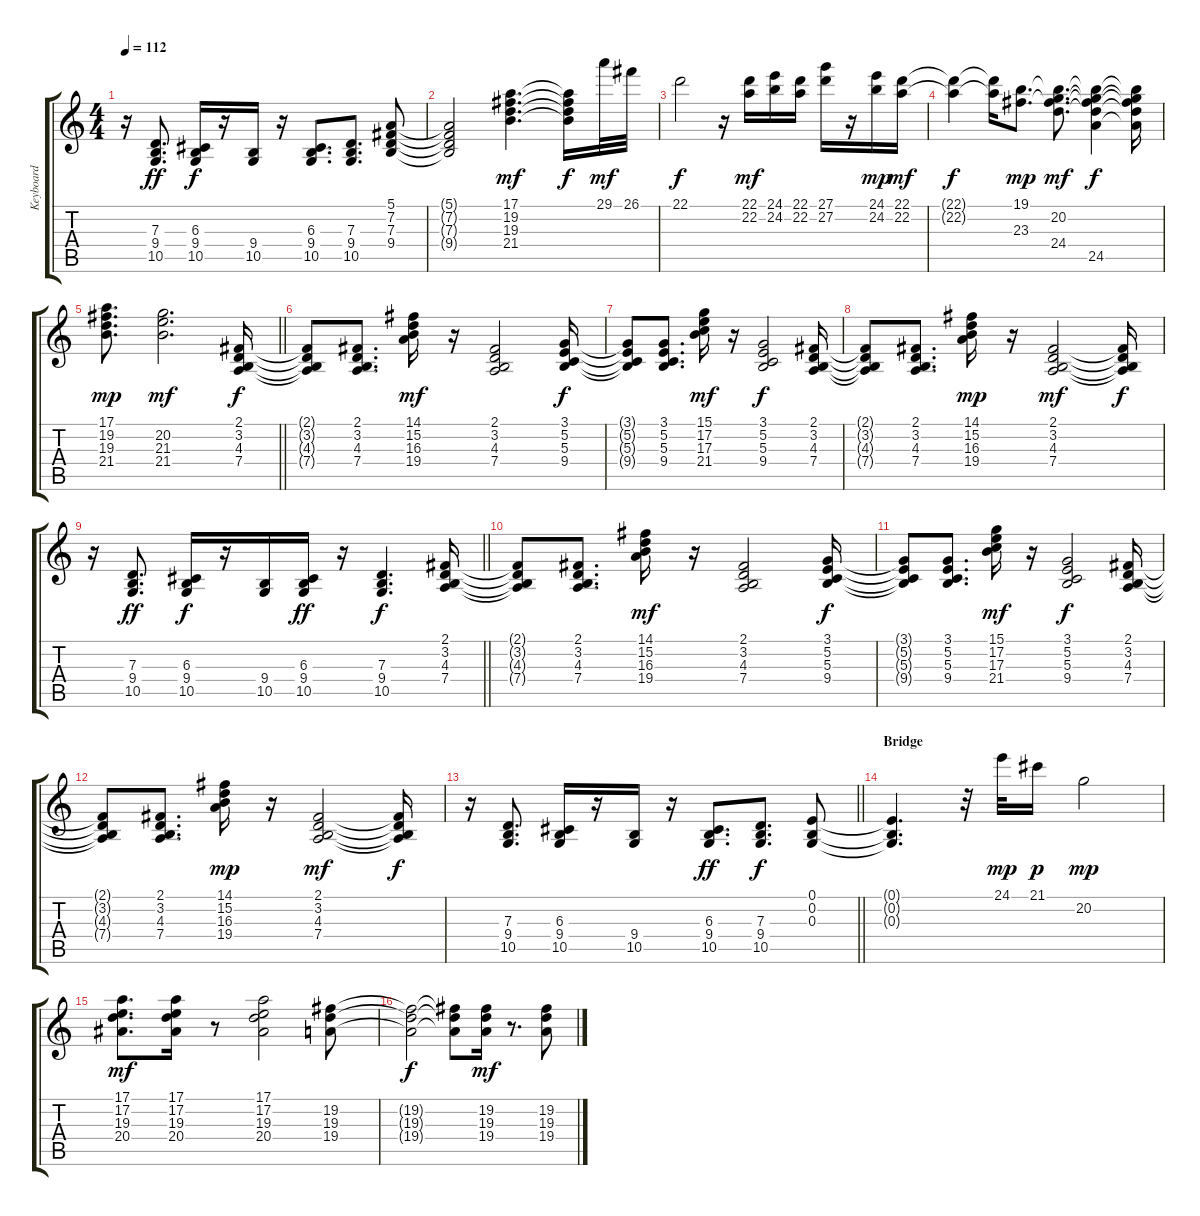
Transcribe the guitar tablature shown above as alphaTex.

\track ("Keyboard" "Keyboard") {instrument electricpiano1}
\staff {score tabs}
\tuning (E4 B3 G3 D3 A2 E2) {hide}
\ts (4 4)
\tempo 112
\clef g2
\ks c
r.16{dy f} (7.3 9.4 10.5).8{d dy ff} (6.3 9.4 10.5).16{dy f} r.16 (9.4 10.5).16 r.16 (6.3 9.4 10.5).8{d} (7.3 9.4 10.5).8{d} (5.1 7.2 7.3 9.4).8 |
(5.1{t} 7.2{t} 7.3{t} 9.4{t}).2 (17.1 19.2 19.3 21.4).4{d dy mf} (17.1{t} 19.2{t} 19.3{t} 21.4{t}).16{dy f} 29.1.32{dy mf} 26.1.32 |
22.1.2{dy f} r.16 (22.1 22.2).16{dy mf} (24.1 24.2).16 (22.1 22.2).16 (27.1 27.2).16 r.16 (24.1 24.2).16{dy mp} (22.1 22.2).16{dy mf} |
(22.1{t} 22.2{t}).4{dy f} (22.1{t} 22.2{t}).16 (19.1 23.3).8{d dy mp} (19.1{t} 20.2 23.3{t} 24.4).8{d dy mf} (19.1{t} 20.2{t} 23.3{t} 24.4{t} 24.5).4{dy f} (19.1{t} 20.2{t} 23.3{t} 24.4{t} 24.5{t}).16 |
\barLineRight lightlight
(17.1 19.2 19.3 21.4).8{d dy mp} (20.2 21.3 21.4).2{d dy mf} (2.1 3.2 4.3 7.4).16{dy f} |
(2.1{t} 3.2{t} 4.3{t} 7.4{t}).8 (2.1 3.2 4.3 7.4).8{d} (14.1 15.2 16.3 19.4).16{dy mf} r.16 (2.1 3.2 4.3 7.4).2 (3.1 5.2 5.3 9.4).16{dy f} |
(3.1{t} 5.2{t} 5.3{t} 9.4{t}).8 (3.1 5.2 5.3 9.4).8{d} (15.1 17.2 17.3 21.4).16{dy mf} r.16 (3.1 5.2 5.3 9.4).2{dy f} (2.1 3.2 4.3 7.4).16 |
(2.1{t} 3.2{t} 4.3{t} 7.4{t}).8 (2.1 3.2 4.3 7.4).8{d} (14.1 15.2 16.3 19.4).16{dy mp} r.16 (2.1 3.2 4.3 7.4).2{dy mf} (2.1{t} 3.2{t} 4.3{t} 7.4{t}).16{dy f} |
\barLineRight lightlight
r.16 (7.3 9.4 10.5).8{d dy ff} (6.3 9.4 10.5).16{dy f} r.16 (9.4 10.5).16 (6.3 9.4 10.5).16{dy ff} r.16 (7.3 9.4 10.5).4{d dy f} (2.1 3.2 4.3 7.4).16 |
(2.1{t} 3.2{t} 4.3{t} 7.4{t}).8 (2.1 3.2 4.3 7.4).8{d} (14.1 15.2 16.3 19.4).16{dy mf} r.16 (2.1 3.2 4.3 7.4).2 (3.1 5.2 5.3 9.4).16{dy f} |
(3.1{t} 5.2{t} 5.3{t} 9.4{t}).8 (3.1 5.2 5.3 9.4).8{d} (15.1 17.2 17.3 21.4).16{dy mf} r.16 (3.1 5.2 5.3 9.4).2{dy f} (2.1 3.2 4.3 7.4).16 |
(2.1{t} 3.2{t} 4.3{t} 7.4{t}).8 (2.1 3.2 4.3 7.4).8{d} (14.1 15.2 16.3 19.4).16{dy mp} r.16 (2.1 3.2 4.3 7.4).2{dy mf} (2.1{t} 3.2{t} 4.3{t} 7.4{t}).16{dy f} |
\barLineRight lightlight
r.16 (7.3 9.4 10.5).8{d} (6.3 9.4 10.5).16 r.16 (9.4 10.5).16 r.16 (6.3 9.4 10.5).8{d dy ff} (7.3 9.4 10.5).8{d dy f} (0.1 0.2 0.3).8 |
\section ("" "Bridge")
(0.1{t} 0.2{t} 0.3{t}).4{d} r.32 24.1.32{dy mp} 21.1.16{dy p} 20.2.2{dy mp} |
(17.1 17.2 19.3 20.4).8{d dy mf} (17.1 17.2 19.3 20.4).16 r.8 (17.1 17.2 19.3 20.4).2 (19.2 19.3 19.4).8 |
(19.2{t} 19.3{t} 19.4{t}).2{dy f} (19.2{t} 19.3{t} 19.4{t}).8 (19.2 19.3 19.4).16{dy mf} r.8{d} (19.2 19.3 19.4).8
